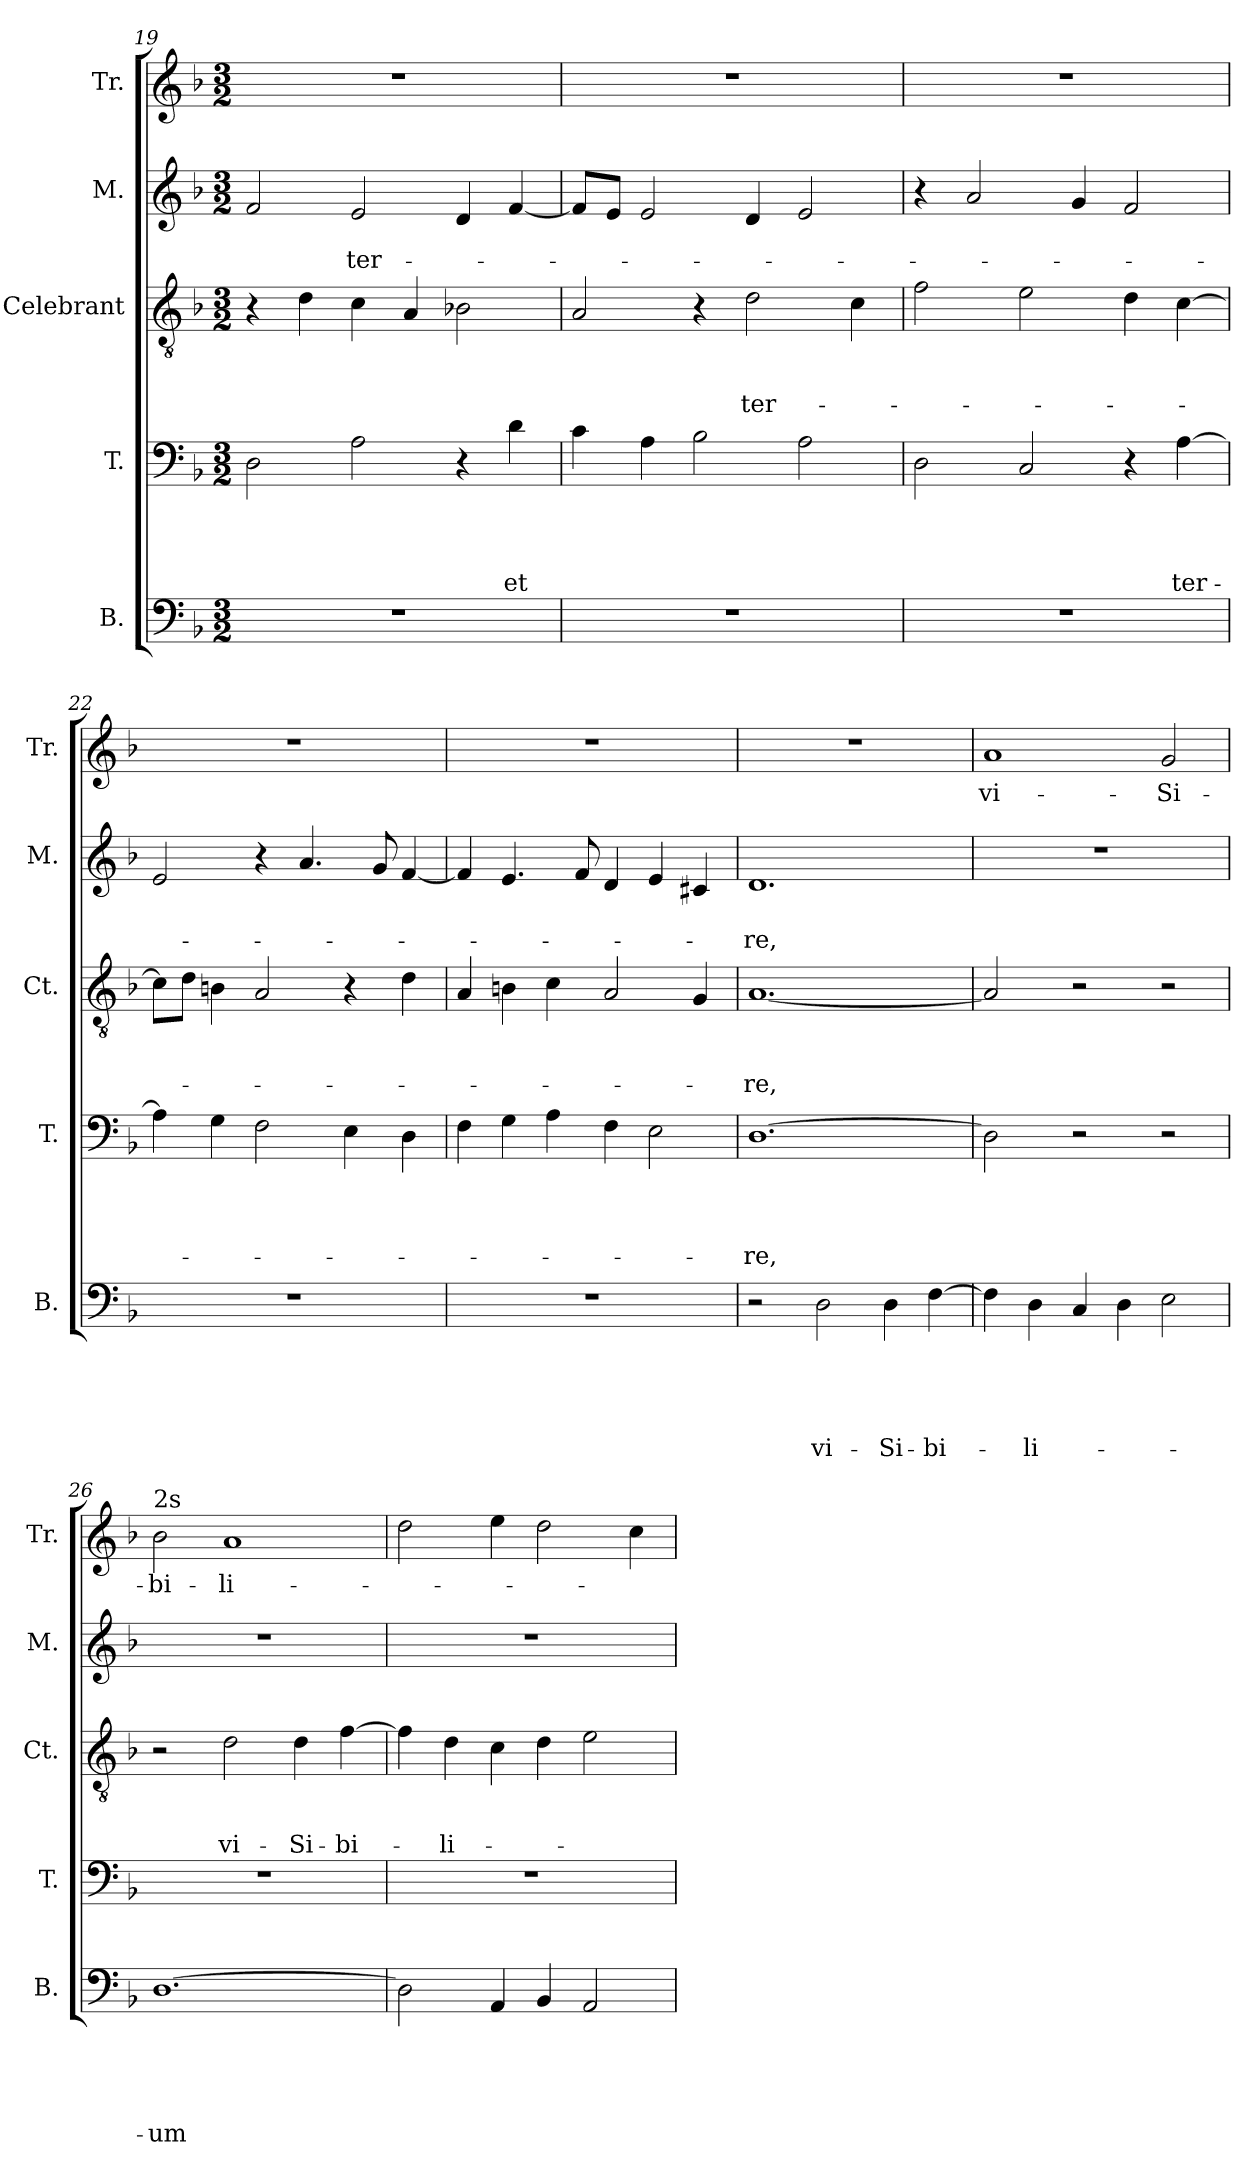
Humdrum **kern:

**kern	**text	**text	**text	**text	**text	**kern	**text	**text	**text	**text	**kern	**text	**text	**text	**kern	**text	**text	**kern	**text
*part5	*part5	*part5	*part5	*part5	*part5	*part4	*part4	*part4	*part4	*part4	*part3	*part3	*part3	*part3	*part2	*part2	*part2	*part1	*part1
*staff5	*staff5	*staff5	*staff5	*staff5	*staff5	*staff4	*staff4	*staff4	*staff4	*staff4	*staff3	*staff3	*staff3	*staff3	*staff2	*staff2	*staff2	*staff1	*staff1
*I"B.	*	*	*	*	*	*I"T.	*	*	*	*	*I"Celebrant	*	*	*	*I"M.	*	*	*I"Tr.	*
*I'B.	*	*	*	*	*	*I'T.	*	*	*	*	*I'Ct.	*	*	*	*I'M.	*	*	*I'Tr.	*
*clefF4	*	*	*	*	*	*clefF4	*	*	*	*	*clefGv2	*	*	*	*clefG2	*	*	*clefG2	*
*k[b-]	*	*	*	*	*	*k[b-]	*	*	*	*	*k[b-]	*	*	*	*k[b-]	*	*	*k[b-]	*
*F:	*	*	*	*	*	*F:	*	*	*	*	*F:	*	*	*	*F:	*	*	*F:	*
*M3/2	*	*	*	*	*	*M3/2	*	*	*	*	*M3/2	*	*	*	*M3/2	*	*	*M3/2	*
=19	=19	=19	=19	=19	=19	=19	=19	=19	=19	=19	=19	=19	=19	=19	=19	=19	=19	=19	=19
1.r	.	.	.	.	.	2D\	.	.	.	.	4r	.	.	.	2f/	.	.	1.r	.
.	.	.	.	.	.	.	.	.	.	.	4d\	.	.	.	.	.	.	.	.
!	!	!	!	!	!	!	!	!	!	!	!	!	!	!	!	!	!LO:LY:b	!	!
.	.	.	.	.	.	2A\	.	.	.	.	4c\	.	.	.	2e/	.	ter-	.	.
.	.	.	.	.	.	.	.	.	.	.	4A/	.	.	.	.	.	.	.	.
.	.	.	.	.	.	4r	.	.	.	.	2B-X\	.	.	.	4d/	.	.	.	.
!	!	!	!	!	!	!	!	!	!	!LO:LY:b	!	!	!	!	!	!	!	!	!
.	.	.	.	.	.	4d\	.	.	.	et	.	.	.	.	[>4f/	.	.	.	.
!!LO:PB:g=z
=20	=20	=20	=20	=20	=20	=20	=20	=20	=20	=20	=20	=20	=20	=20	=20	=20	=20	=20	=20
!LO:N:vis=1	!	!	!	!	!	!	!	!	!	!	!	!	!	!	!	!	!	!LO:N:vis=1	!
1.r	.	.	.	.	.	4c\	.	.	.	.	2A/	.	.	.	8f/L]	.	.	1.r	.
.	.	.	.	.	.	.	.	.	.	.	.	.	.	.	8e/J	.	.	.	.
.	.	.	.	.	.	4A\	.	.	.	.	.	.	.	.	2e/	.	.	.	.
.	.	.	.	.	.	2B-\	.	.	.	.	4r	.	.	.	.	.	.	.	.
!	!	!	!	!	!	!	!	!	!	!	!	!	!	!LO:LY:b	!	!	!	!	!
.	.	.	.	.	.	.	.	.	.	.	2d\	.	.	ter-	4d/	.	.	.	.
.	.	.	.	.	.	2A\	.	.	.	.	.	.	.	.	2e/	.	.	.	.
.	.	.	.	.	.	.	.	.	.	.	4c\	.	.	.	.	.	.	.	.
=21	=21	=21	=21	=21	=21	=21	=21	=21	=21	=21	=21	=21	=21	=21	=21	=21	=21	=21	=21
!LO:N:vis=1	!	!	!	!	!	!	!	!	!	!	!	!	!	!	!	!	!	!LO:N:vis=1	!
1.r	.	.	.	.	.	2D\	.	.	.	.	2f\	.	.	.	4r	.	.	1.r	.
.	.	.	.	.	.	.	.	.	.	.	.	.	.	.	2a/	.	.	.	.
.	.	.	.	.	.	2C/	.	.	.	.	2e\	.	.	.	.	.	.	.	.
.	.	.	.	.	.	.	.	.	.	.	.	.	.	.	4g/	.	.	.	.
.	.	.	.	.	.	4r	.	.	.	.	4d\	.	.	.	2f/	.	.	.	.
!	!	!	!	!	!	!	!	!	!	!LO:LY:b	!	!	!	!	!	!	!	!	!
.	.	.	.	.	.	[>4A\	.	.	.	ter-	[>4c\	.	.	.	.	.	.	.	.
=22	=22	=22	=22	=22	=22	=22	=22	=22	=22	=22	=22	=22	=22	=22	=22	=22	=22	=22	=22
!LO:N:vis=1	!	!	!	!	!	!	!	!	!	!	!	!	!	!	!	!	!	!LO:N:vis=1	!
1.r	.	.	.	.	.	4A\]	.	.	.	.	8c\L]	.	.	.	2e/	.	.	1.r	.
.	.	.	.	.	.	.	.	.	.	.	8d\J	.	.	.	.	.	.	.	.
.	.	.	.	.	.	4G\	.	.	.	.	4Bn\	.	.	.	.	.	.	.	.
.	.	.	.	.	.	2F\	.	.	.	.	2A/	.	.	.	4r	.	.	.	.
.	.	.	.	.	.	.	.	.	.	.	.	.	.	.	4.a/	.	.	.	.
.	.	.	.	.	.	4E\	.	.	.	.	4r	.	.	.	.	.	.	.	.
.	.	.	.	.	.	.	.	.	.	.	.	.	.	.	8g/	.	.	.	.
.	.	.	.	.	.	4D\	.	.	.	.	4d\	.	.	.	[<4f/	.	.	.	.
=23	=23	=23	=23	=23	=23	=23	=23	=23	=23	=23	=23	=23	=23	=23	=23	=23	=23	=23	=23
!LO:N:vis=1	!	!	!	!	!	!	!	!	!	!	!	!	!	!	!	!	!	!LO:N:vis=1	!
1.r	.	.	.	.	.	4F\	.	.	.	.	4A/	.	.	.	4f/]	.	.	1.r	.
.	.	.	.	.	.	4G\	.	.	.	.	4Bn\	.	.	.	4.e/	.	.	.	.
.	.	.	.	.	.	4A\	.	.	.	.	4c\	.	.	.	.	.	.	.	.
.	.	.	.	.	.	.	.	.	.	.	.	.	.	.	8f/	.	.	.	.
.	.	.	.	.	.	4F\	.	.	.	.	2A/	.	.	.	4d/	.	.	.	.
.	.	.	.	.	.	2E\	.	.	.	.	.	.	.	.	4e/	.	.	.	.
.	.	.	.	.	.	.	.	.	.	.	4G/	.	.	.	4c#/	.	.	.	.
=24	=24	=24	=24	=24	=24	=24	=24	=24	=24	=24	=24	=24	=24	=24	=24	=24	=24	=24	=24
!	!	!	!	!	!	!	!	!	!	!LO:LY:b	!	!	!	!LO:LY:b	!	!	!LO:LY:b	!LO:N:vis=1	!
2r	.	.	.	.	.	[>1.D	.	.	.	-re,	[<1.A	.	.	-re,	1.d	.	-re,	1.r	.
!	!	!	!	!	!LO:LY:b	!	!	!	!	!	!	!	!	!	!	!	!	!	!
2D\	.	.	.	.	-vi-	.	.	.	.	.	.	.	.	.	.	.	.	.	.
!	!	!	!	!	!LO:LY:b	!	!	!	!	!	!	!	!	!	!	!	!	!	!
4D\	.	.	.	.	-Si-	.	.	.	.	.	.	.	.	.	.	.	.	.	.
!	!	!	!	!	!LO:LY:b	!	!	!	!	!	!	!	!	!	!	!	!	!	!
[>4F\	.	.	.	.	-bi-	.	.	.	.	.	.	.	.	.	.	.	.	.	.
=25	=25	=25	=25	=25	=25	=25	=25	=25	=25	=25	=25	=25	=25	=25	=25	=25	=25	=25	=25
!	!	!	!	!	!	!	!	!	!	!	!	!	!	!	!LO:N:vis=1	!	!	!	!LO:LY:b
4F\]	.	.	.	.	.	2D\]	.	.	.	.	2A/]	.	.	.	1.r	.	.	1a	vi-
!	!	!	!	!	!LO:LY:b	!	!	!	!	!	!	!	!	!	!	!	!	!	!
4D\	.	.	.	.	-li-	.	.	.	.	.	.	.	.	.	.	.	.	.	.
4C/	.	.	.	.	.	2r	.	.	.	.	2r	.	.	.	.	.	.	.	.
4D\	.	.	.	.	.	.	.	.	.	.	.	.	.	.	.	.	.	.	.
!	!	!	!	!	!	!	!	!	!	!	!	!	!	!	!	!	!	!	!LO:LY:b
2E\	.	.	.	.	.	2r	.	.	.	.	2r	.	.	.	.	.	.	2g/	-Si-
!!LO:LB:g=z
=26	=26	=26	=26	=26	=26	=26	=26	=26	=26	=26	=26	=26	=26	=26	=26	=26	=26	=26	=26
!	!	!	!	!	!	!	!	!	!	!	!	!	!	!	!	!	!	!LO:TX:a:t=2s	!
!	!	!	!	!	!LO:LY:b	!	!	!	!	!	!	!	!	!	!	!	!	!	!LO:LY:b
[>1.D	.	.	.	.	-um	1.r	.	.	.	.	2r	.	.	.	1.r	.	.	2b-\	-bi-
!	!	!	!	!	!	!	!	!	!	!	!	!	!	!LO:LY:b	!	!	!	!	!LO:LY:b:rj
.	.	.	.	.	.	.	.	.	.	.	2d\	.	.	vi-	.	.	.	1a	-li-
!	!	!	!	!	!	!	!	!	!	!	!	!	!	!LO:LY:b	!	!	!	!	!
.	.	.	.	.	.	.	.	.	.	.	4d\	.	.	-Si-	.	.	.	.	.
!	!	!	!	!	!	!	!	!	!	!	!	!	!	!LO:LY:b	!	!	!	!	!
.	.	.	.	.	.	.	.	.	.	.	[>4f\	.	.	-bi-	.	.	.	.	.
=27	=27	=27	=27	=27	=27	=27	=27	=27	=27	=27	=27	=27	=27	=27	=27	=27	=27	=27	=27
2D\]	.	.	.	.	.	1.r	.	.	.	.	4f\]	.	.	.	1.r	.	.	2dd\	.
!	!	!	!	!	!	!	!	!	!	!	!	!	!	!LO:LY:b	!	!	!	!	!
.	.	.	.	.	.	.	.	.	.	.	4d\	.	.	-li-	.	.	.	.	.
4AA/	.	.	.	.	.	.	.	.	.	.	4c\	.	.	.	.	.	.	4ee\	.
4BB-/	.	.	.	.	.	.	.	.	.	.	4d\	.	.	.	.	.	.	2dd\	.
2AA/	.	.	.	.	.	.	.	.	.	.	2e\	.	.	.	.	.	.	.	.
.	.	.	.	.	.	.	.	.	.	.	.	.	.	.	.	.	.	4cc\	.
=	=	=	=	=	=	=	=	=	=	=	=	=	=	=	=	=	=	=	=
*-	*-	*-	*-	*-	*-	*-	*-	*-	*-	*-	*-	*-	*-	*-	*-	*-	*-	*-	*-
